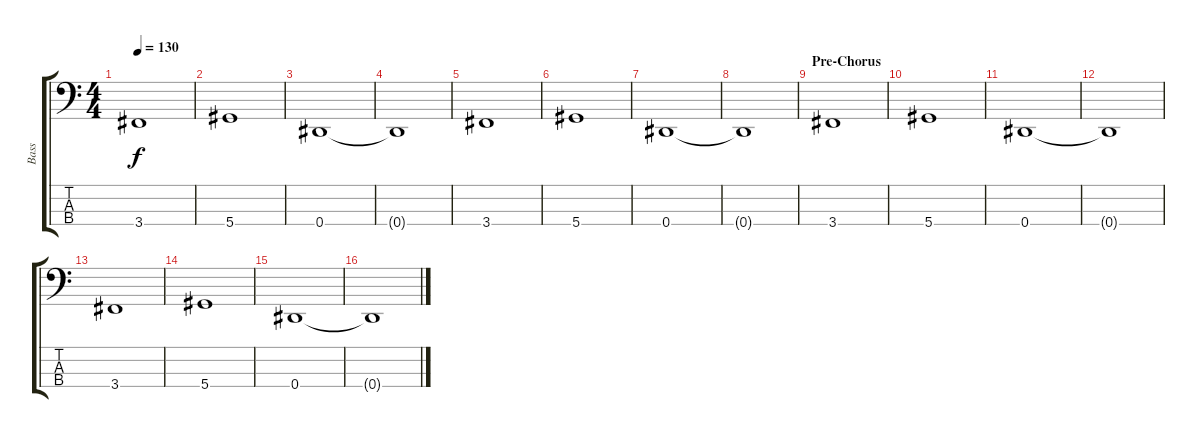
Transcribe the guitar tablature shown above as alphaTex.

\track ("Bass" "Bass") {instrument electricbassfinger}
\staff {score tabs}
\tuning (Gb2 Db2 Ab1 Eb1) {hide}
\ts (4 4)
\tempo 130
\clef f4
\ks c
3.4.1{dy f} |
5.4.1 |
0.4.1 |
0.4{t}.1 |
3.4.1 |
5.4.1 |
0.4.1 |
0.4{t}.1 |
\section ("" "Pre-Chorus")
3.4.1 |
5.4.1 |
0.4.1 |
0.4{t}.1 |
3.4.1 |
5.4.1 |
0.4.1 |
0.4{t}.1
